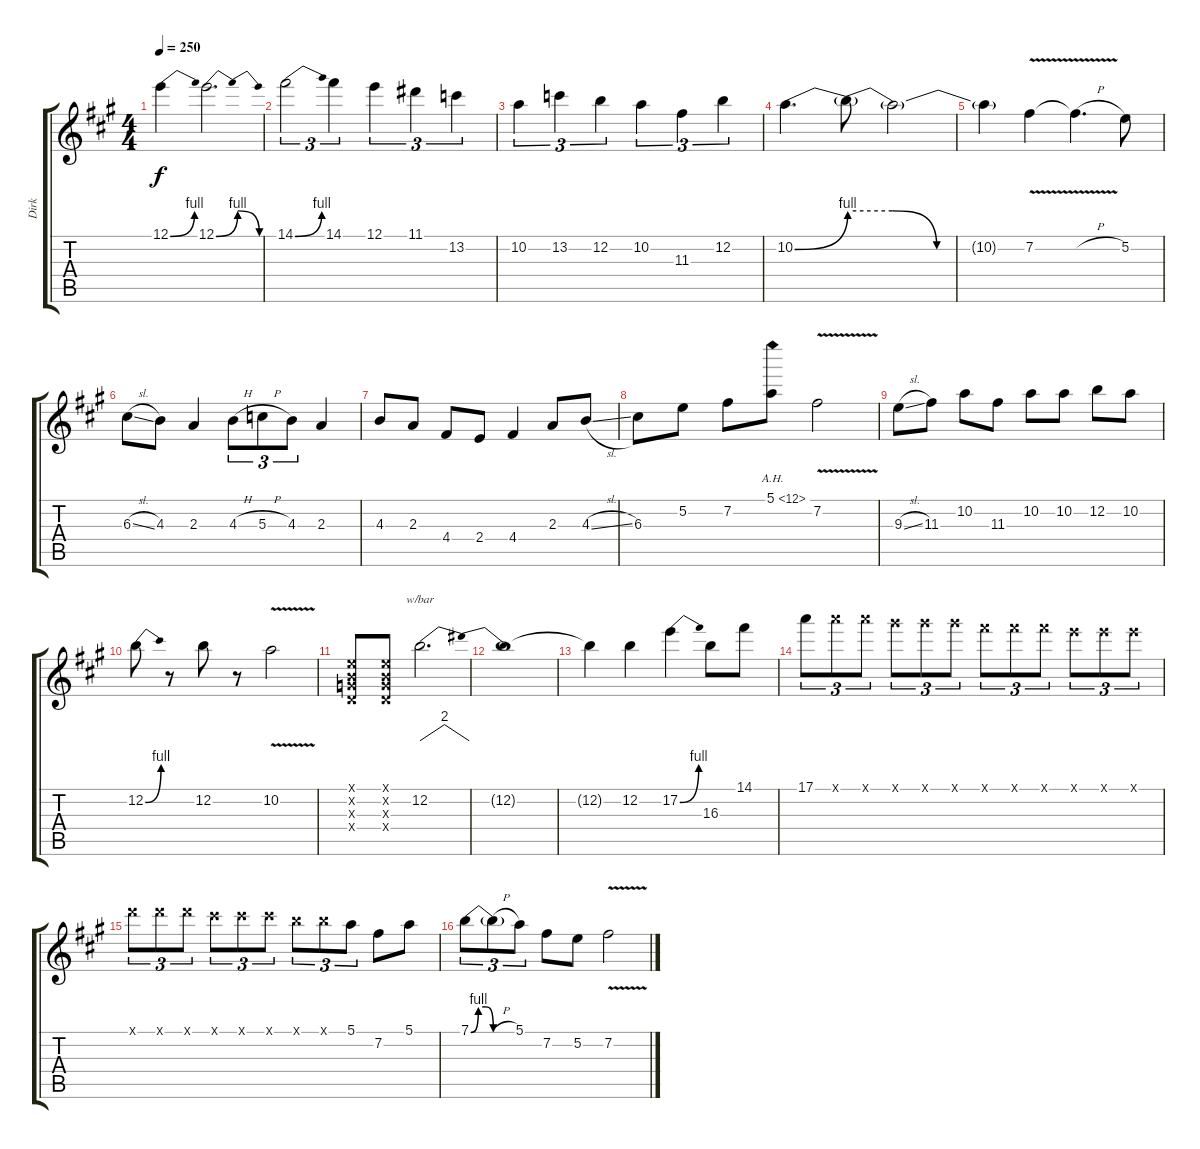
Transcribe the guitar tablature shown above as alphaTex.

\track ("Dirk" "Dirk") {instrument distortionguitar}
\staff {score tabs}
\tuning (E4 B3 G3 D3 A2 E2) {hide}
\ts (4 4)
\tempo 250
\clef g2
\ks a
12.1{be (bend 0 0 60 4)}.4{dy f} 12.1{be (bendrelease 0 0 15 4 45 4 60 0)}.2{d} |
14.1{be (bend 0 0 60 4)}.2{tu (3 2)} 14.1.4{tu (3 2)} 12.1.4{tu (3 2)} 11.1.4{tu (3 2)} 13.2.4{tu (3 2)} |
10.2.4{tu (3 2)} 13.2.4{tu (3 2)} 12.2.4{tu (3 2)} 10.2.4{tu (3 2)} 11.3.4{tu (3 2)} 12.2.4{tu (3 2)} |
10.2{be (bend 0 0 60 4)}.4{d} 10.2{be (custom 0 4 15 4 30 0 60 0) t}.8 10.2{t}.2 |
10.2{t}.4 7.2{v}.4 7.2{h t}.4{d} 5.2.8 |
6.3{sl}.8 4.3.8 2.3.4 4.3{h}.8{tu (3 2)} 5.3{h}.8{tu (3 2)} 4.3.8{tu (3 2)} 2.3.4 |
4.3.8 2.3.8 4.4.8 2.4.8 4.4.4 2.3.8 4.3{sl}.8 |
6.3.8 5.2.8 7.2.8 5.1{ah 7}.8 7.2{v}.2 |
9.3{sl}.8 11.3.8 10.2.8 11.3.8 10.2.8 10.2.8 12.2.8 10.2.8 |
12.2{be (bend 0 0 60 4)}.8 r.8 12.2.8 r.8 10.2{v}.2 |
(0.1{x} 0.2{x} 0.3{x} 0.4{x}).8 (0.1{x} 0.2{x} 0.3{x} 0.4{x}).8 12.2.2{d tbe (dip default 0 0 30 8 60 0)} |
12.2{t}.1 |
12.2{t}.4 12.2.4 17.2{be (bend 0 0 60 4)}.4 16.3.8 14.1.8 |
17.1.8{tu (3 2)} 17.1{x}.8{tu (3 2)} 17.1{x}.8{tu (3 2)} 16.1{x}.8{tu (3 2)} 16.1{x}.8{tu (3 2)} 16.1{x}.8{tu (3 2)} 14.1{x}.8{tu (3 2)} 14.1{x}.8{tu (3 2)} 14.1{x}.8{tu (3 2)} 12.1{x}.8{tu (3 2)} 12.1{x}.8{tu (3 2)} 12.1{x}.8{tu (3 2)} |
10.1{x}.8{tu (3 2)} 10.1{x}.8{tu (3 2)} 10.1{x}.8{tu (3 2)} 9.1{x}.8{tu (3 2)} 9.1{x}.8{tu (3 2)} 9.1{x}.8{tu (3 2)} 7.1{x}.8{tu (3 2)} 7.1{x}.8{tu (3 2)} 5.1.8{tu (3 2)} 7.2.8 5.1.8 |
7.1{be (custom 0 0 10 4 20 4 30 0 60 0)}.8{tu (3 2)} 7.1{h t}.8{tu (3 2)} 5.1.8{tu (3 2)} 7.2.8 5.2.8 7.2{v}.2
